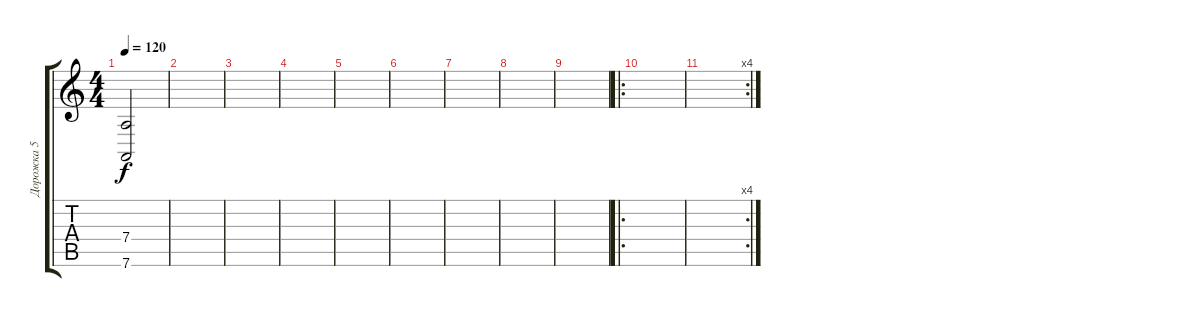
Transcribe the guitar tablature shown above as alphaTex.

\track ("Дорожка 5" "Дорожка 5") {instrument stringensemble1}
\staff {score tabs}
\tuning (E4 B3 G3 D3 A2 D2) {hide}
\ts (4 4)
\tempo 120
\clef g2
\ks c
(7.4{t} 7.6{t}).2{dy f} |
|
|
|
|
|
|
|
|
\ro
|
\rc 4
